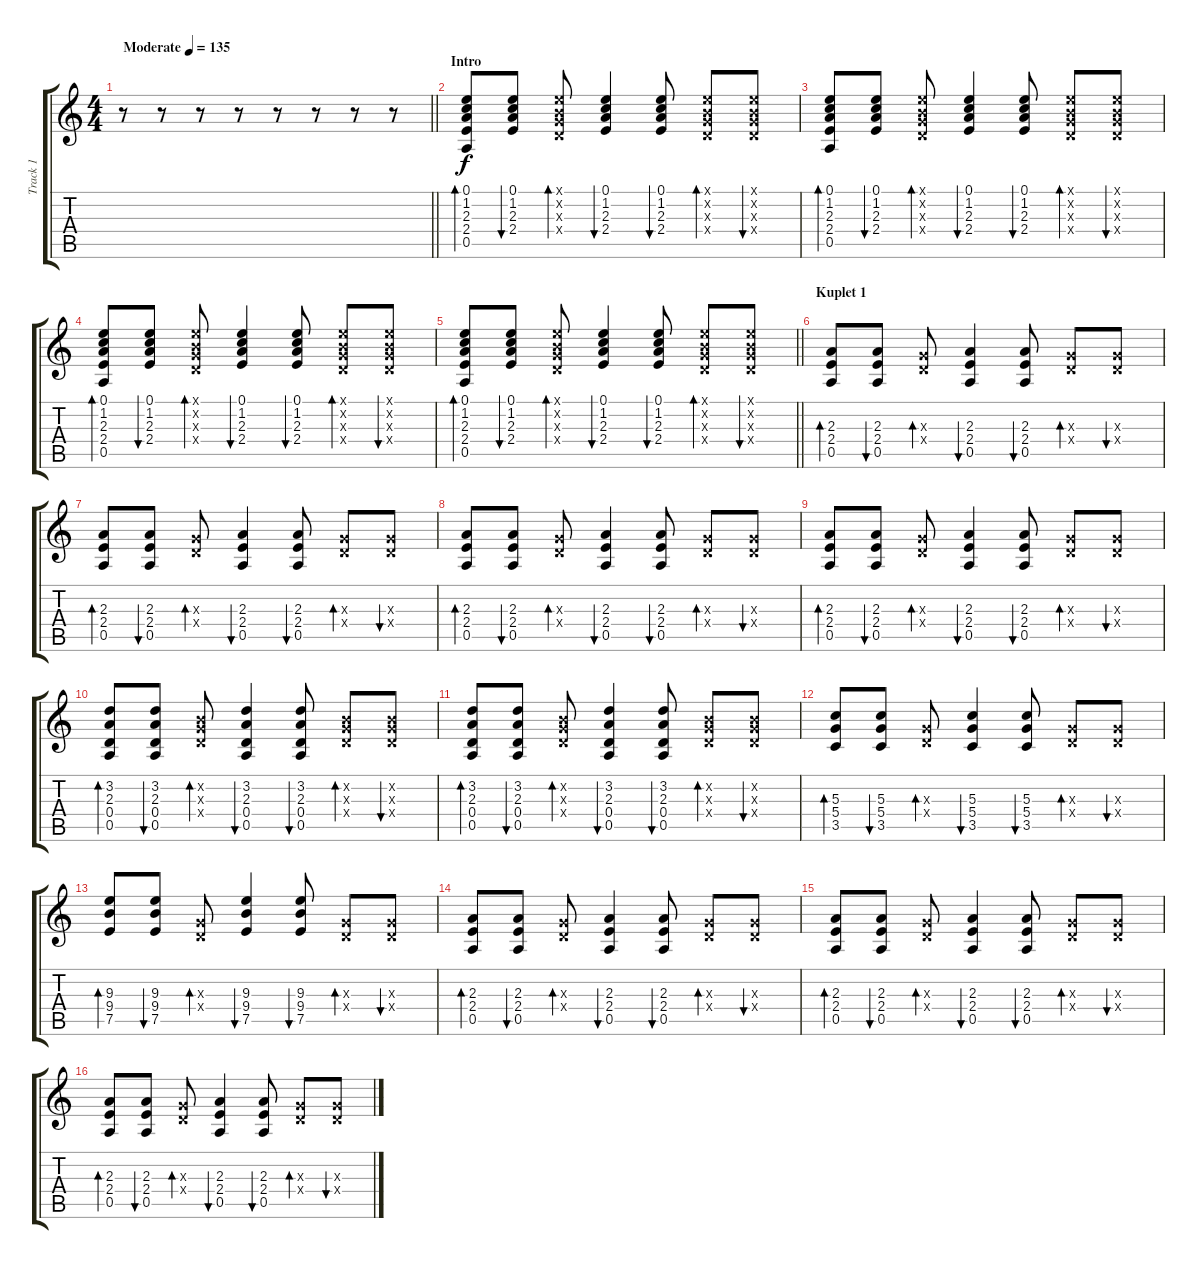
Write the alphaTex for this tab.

\track ("Track 1" "Track 1") {instrument acousticguitarsteel}
\staff {score tabs}
\tuning (E4 B3 G3 D3 A2 E2) {hide}
\ts (4 4)
\tempo (135 "Moderate")
\clef g2
\barLineRight lightlight
\ks c
r.8{dy f instrument acousticguitarsteel} r.8 r.8 r.8 r.8 r.8 r.8 r.8 |
\section ("" "Intro")
(0.1 1.2 2.3 2.4 0.5).8{bd 60} (0.1 1.2 2.3 2.4).8{bu 60} (0.1{x} 0.2{x} 0.3{x} 0.4{x}).8{bd 60} (0.1 1.2 2.3 2.4).4{bu 60} (0.1 1.2 2.3 2.4).8{bu 60} (0.1{x} 0.2{x} 0.3{x} 0.4{x}).8{bd 60} (0.1{x} 0.2{x} 0.3{x} 0.4{x}).8{bu 60} |
(0.1 1.2 2.3 2.4 0.5).8{bd 60} (0.1 1.2 2.3 2.4).8{bu 60} (0.1{x} 0.2{x} 0.3{x} 0.4{x}).8{bd 60} (0.1 1.2 2.3 2.4).4{bu 60} (0.1 1.2 2.3 2.4).8{bu 60} (0.1{x} 0.2{x} 0.3{x} 0.4{x}).8{bd 60} (0.1{x} 0.2{x} 0.3{x} 0.4{x}).8{bu 60} |
(0.1 1.2 2.3 2.4 0.5).8{bd 60} (0.1 1.2 2.3 2.4).8{bu 60} (0.1{x} 0.2{x} 0.3{x} 0.4{x}).8{bd 60} (0.1 1.2 2.3 2.4).4{bu 60} (0.1 1.2 2.3 2.4).8{bu 60} (0.1{x} 0.2{x} 0.3{x} 0.4{x}).8{bd 60} (0.1{x} 0.2{x} 0.3{x} 0.4{x}).8{bu 60} |
\barLineRight lightlight
(0.1 1.2 2.3 2.4 0.5).8{bd 60} (0.1 1.2 2.3 2.4).8{bu 60} (0.1{x} 0.2{x} 0.3{x} 0.4{x}).8{bd 60} (0.1 1.2 2.3 2.4).4{bu 60} (0.1 1.2 2.3 2.4).8{bu 60} (0.1{x} 0.2{x} 0.3{x} 0.4{x}).8{bd 60} (0.1{x} 0.2{x} 0.3{x} 0.4{x}).8{bu 60} |
\section ("" "Kuplet 1")
(2.3 2.4 0.5).8{bd 60} (2.3 2.4 0.5).8{bu 60} (0.3{x} 0.4{x}).8{bd 60} (2.3 2.4 0.5).4{bu 60} (2.3 2.4 0.5).8{bu 60} (0.3{x} 0.4{x}).8{bd 60} (0.3{x} 0.4{x}).8{bu 60} |
(2.3 2.4 0.5).8{bd 60} (2.3 2.4 0.5).8{bu 60} (0.3{x} 0.4{x}).8{bd 60} (2.3 2.4 0.5).4{bu 60} (2.3 2.4 0.5).8{bu 60} (0.3{x} 0.4{x}).8{bd 60} (0.3{x} 0.4{x}).8{bu 60} |
(2.3 2.4 0.5).8{bd 60} (2.3 2.4 0.5).8{bu 60} (0.3{x} 0.4{x}).8{bd 60} (2.3 2.4 0.5).4{bu 60} (2.3 2.4 0.5).8{bu 60} (0.3{x} 0.4{x}).8{bd 60} (0.3{x} 0.4{x}).8{bu 60} |
(2.3 2.4 0.5).8{bd 60} (2.3 2.4 0.5).8{bu 60} (0.3{x} 0.4{x}).8{bd 60} (2.3 2.4 0.5).4{bu 60} (2.3 2.4 0.5).8{bu 60} (0.3{x} 0.4{x}).8{bd 60} (0.3{x} 0.4{x}).8{bu 60} |
(3.2 2.3 0.4 0.5).8{bd 60} (3.2 2.3 0.4 0.5).8{bu 60} (0.2{x} 0.3{x} 0.4{x}).8{bd 60} (3.2 2.3 0.4 0.5).4{bu 60} (3.2 2.3 0.4 0.5).8{bu 60} (0.2{x} 0.3{x} 0.4{x}).8{bd 60} (0.2{x} 0.3{x} 0.4{x}).8{bu 60} |
(3.2 2.3 0.4 0.5).8{bd 60} (3.2 2.3 0.4 0.5).8{bu 60} (0.2{x} 0.3{x} 0.4{x}).8{bd 60} (3.2 2.3 0.4 0.5).4{bu 60} (3.2 2.3 0.4 0.5).8{bu 60} (0.2{x} 0.3{x} 0.4{x}).8{bd 60} (0.2{x} 0.3{x} 0.4{x}).8{bu 60} |
(5.3 5.4 3.5).8{bd 60} (5.3 5.4 3.5).8{bu 60} (0.3{x} 0.4{x}).8{bd 60} (5.3 5.4 3.5).4{bu 60} (5.3 5.4 3.5).8{bu 60} (0.3{x} 0.4{x}).8{bd 60} (0.3{x} 0.4{x}).8{bu 60} |
(9.3 9.4 7.5).8{bd 60} (9.3 9.4 7.5).8{bu 60} (0.3{x} 0.4{x}).8{bd 60} (9.3 9.4 7.5).4{bu 60} (9.3 9.4 7.5).8{bu 60} (0.3{x} 0.4{x}).8{bd 60} (0.3{x} 0.4{x}).8{bu 60} |
(2.3 2.4 0.5).8{bd 60} (2.3 2.4 0.5).8{bu 60} (0.3{x} 0.4{x}).8{bd 60} (2.3 2.4 0.5).4{bu 60} (2.3 2.4 0.5).8{bu 60} (0.3{x} 0.4{x}).8{bd 60} (0.3{x} 0.4{x}).8{bu 60} |
(2.3 2.4 0.5).8{bd 60} (2.3 2.4 0.5).8{bu 60} (0.3{x} 0.4{x}).8{bd 60} (2.3 2.4 0.5).4{bu 60} (2.3 2.4 0.5).8{bu 60} (0.3{x} 0.4{x}).8{bd 60} (0.3{x} 0.4{x}).8{bu 60} |
(2.3 2.4 0.5).8{bd 60} (2.3 2.4 0.5).8{bu 60} (0.3{x} 0.4{x}).8{bd 60} (2.3 2.4 0.5).4{bu 60} (2.3 2.4 0.5).8{bu 60} (0.3{x} 0.4{x}).8{bd 60} (0.3{x} 0.4{x}).8{bu 60}
